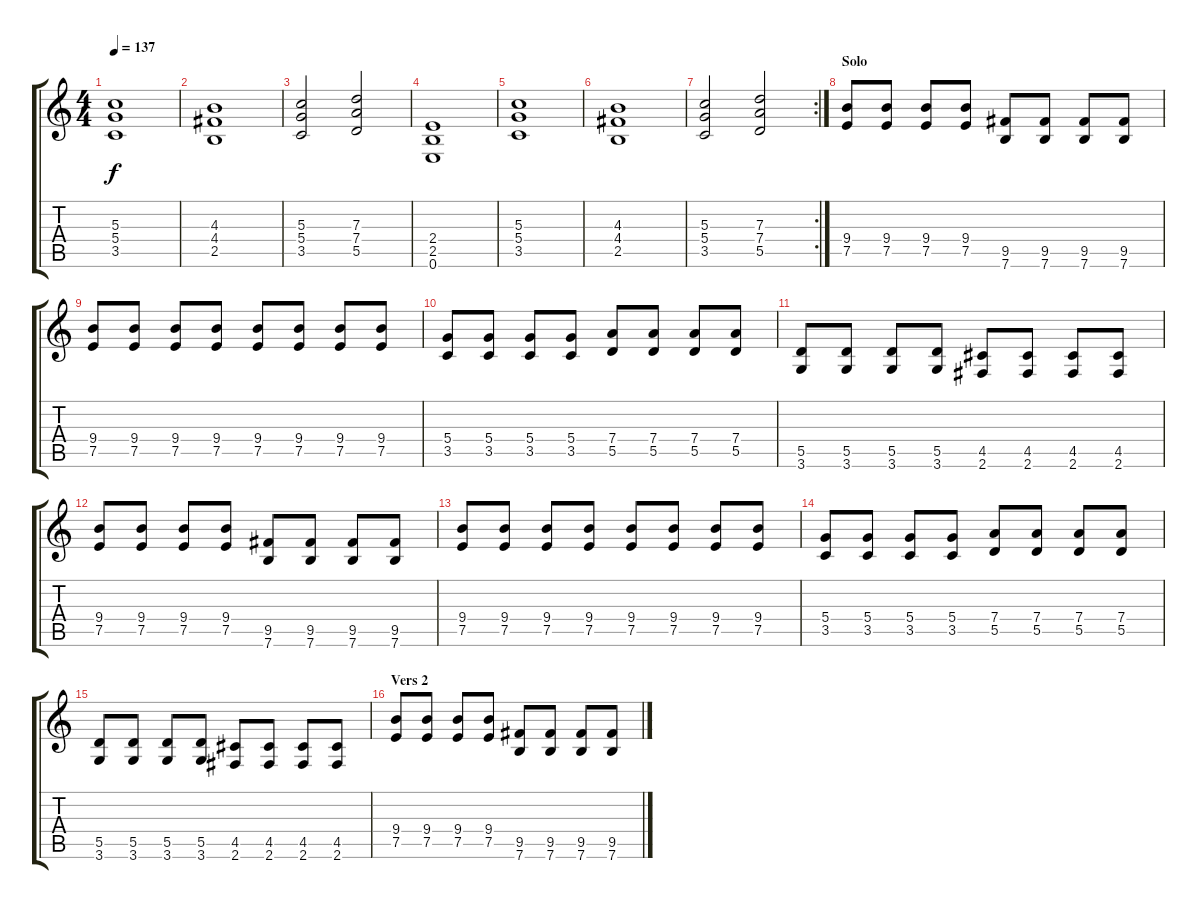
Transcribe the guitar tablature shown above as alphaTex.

\track "" {instrument distortionguitar}
\staff {score tabs}
\tuning (E4 B3 G3 D3 A2 E2) {hide}
\ts (4 4)
\tempo 137
\clef g2
\ks c
(5.3 5.4 3.5).1{dy f} |
(4.3 4.4 2.5).1 |
(5.3 5.4 3.5).2 (7.3 7.4 5.5).2 |
(2.4 2.5 0.6).1 |
(5.3 5.4 3.5).1 |
(4.3 4.4 2.5).1 |
\rc 2
(5.3 5.4 3.5).2 (7.3 7.4 5.5).2 |
\section ("" "Solo")
(9.4 7.5).8 (9.4 7.5).8 (9.4 7.5).8 (9.4 7.5).8 (9.5 7.6).8 (9.5 7.6).8 (9.5 7.6).8 (9.5 7.6).8 |
(9.4 7.5).8 (9.4 7.5).8 (9.4 7.5).8 (9.4 7.5).8 (9.4 7.5).8 (9.4 7.5).8 (9.4 7.5).8 (9.4 7.5).8 |
(5.4 3.5).8 (5.4 3.5).8 (5.4 3.5).8 (5.4 3.5).8 (7.4 5.5).8 (7.4 5.5).8 (7.4 5.5).8 (7.4 5.5).8 |
(5.5 3.6).8 (5.5 3.6).8 (5.5 3.6).8 (5.5 3.6).8 (4.5 2.6).8 (4.5 2.6).8 (4.5 2.6).8 (4.5 2.6).8 |
(9.4 7.5).8 (9.4 7.5).8 (9.4 7.5).8 (9.4 7.5).8 (9.5 7.6).8 (9.5 7.6).8 (9.5 7.6).8 (9.5 7.6).8 |
(9.4 7.5).8 (9.4 7.5).8 (9.4 7.5).8 (9.4 7.5).8 (9.4 7.5).8 (9.4 7.5).8 (9.4 7.5).8 (9.4 7.5).8 |
(5.4 3.5).8 (5.4 3.5).8 (5.4 3.5).8 (5.4 3.5).8 (7.4 5.5).8 (7.4 5.5).8 (7.4 5.5).8 (7.4 5.5).8 |
(5.5 3.6).8 (5.5 3.6).8 (5.5 3.6).8 (5.5 3.6).8 (4.5 2.6).8 (4.5 2.6).8 (4.5 2.6).8 (4.5 2.6).8 |
\section ("" "Vers 2")
(9.4 7.5).8 (9.4 7.5).8 (9.4 7.5).8 (9.4 7.5).8 (9.5 7.6).8 (9.5 7.6).8 (9.5 7.6).8 (9.5 7.6).8
